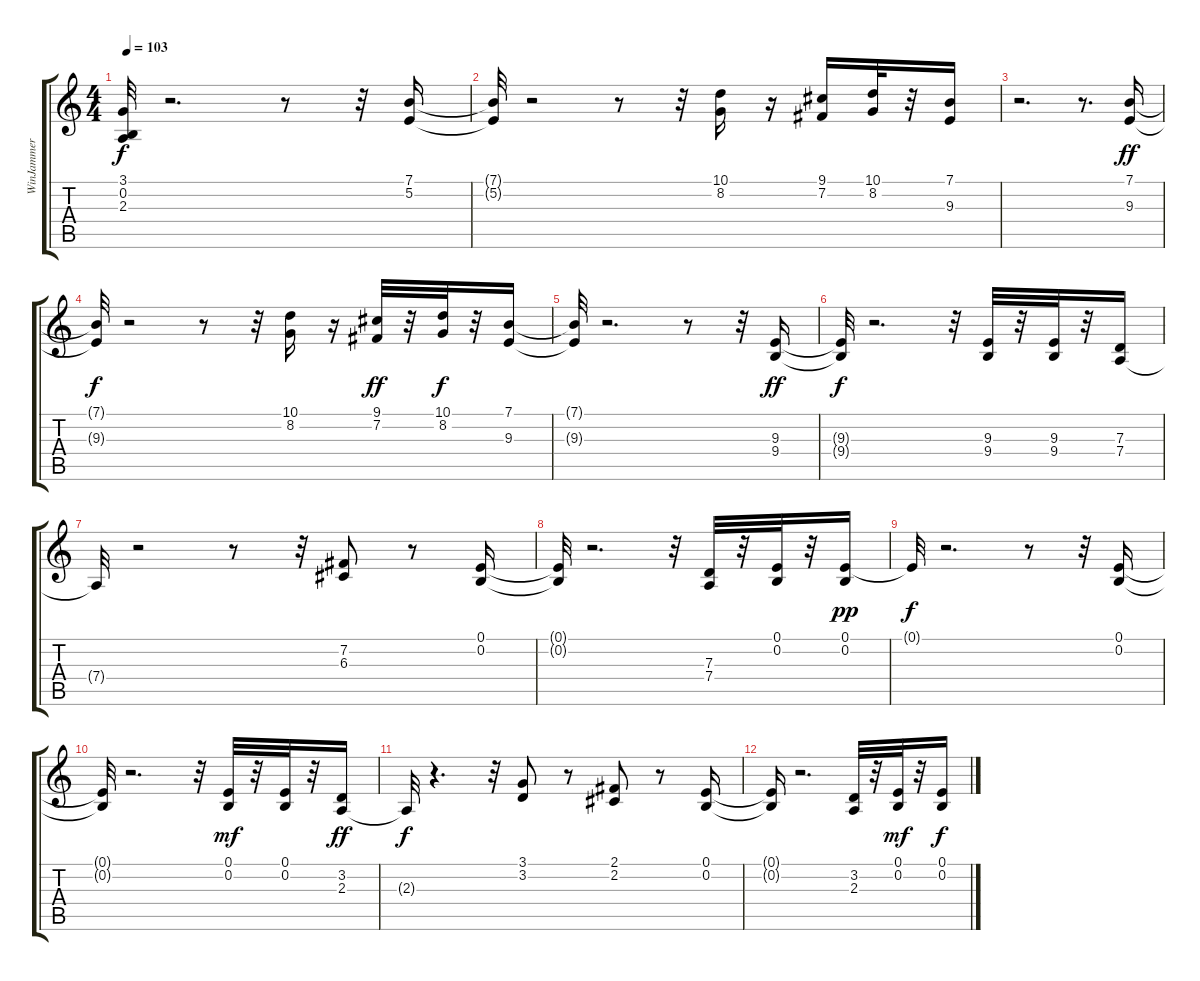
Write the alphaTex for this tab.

\track ("WinJammer Demo" "WinJammer ") {instrument electricpiano2}
\staff {score tabs}
\tuning (E4 B3 G3 D3 A2 E2) {hide}
\ts (4 4)
\tempo 103
\clef g2
\ks c
(3.1{t} 0.2{t} 2.3{t}).32{dy f} r.2{d} r.8 r.32 (7.1 5.2).16 |
(7.1{t} 5.2{t}).32 r.2 r.8 r.32 (10.1 8.2).16 r.16 (9.1 7.2).16 (10.1 8.2).32 r.32 (7.1 9.3).16 |
r.2{d} r.8{d} (7.1 9.3).16{dy ff} |
(7.1{t} 9.3{t}).32{dy f} r.2 r.8 r.32 (10.1 8.2).16 r.16 (9.1 7.2).32{dy ff} r.32 (10.1 8.2).32{dy f} r.32 (7.1 9.3).16 |
(7.1{t} 9.3{t}).32 r.2{d} r.8 r.32 (9.3 9.4).16{dy ff} |
(9.3{t} 9.4{t}).32{dy f} r.2{d} r.32 (9.3 9.4).32 r.32 (9.3 9.4).32 r.32 (7.3 7.4).16 |
7.4{t}.32 r.2 r.8 r.32 (7.2 6.3).8 r.8 (0.1 0.2).16 |
(0.1{t} 0.2{t}).32 r.2{d} r.32 (7.3 7.4).32 r.32 (0.1 0.2).32 r.32 (0.1 0.2).16{dy pp} |
0.1{t}.32{dy f} r.2{d} r.8 r.32 (0.1 0.2).16 |
(0.1{t} 0.2{t}).32 r.2{d} r.32 (0.1 0.2).32{dy mf} r.32 (0.1 0.2).32 r.32 (3.2 2.3).16{dy ff} |
2.3{t}.32{dy f} r.4{d} r.32 (3.1 3.2).8 r.8 (2.1 2.2).8 r.8 (0.1 0.2).16 |
(0.1{t} 0.2{t}).16 r.2{d} (3.2 2.3).32 r.32 (0.1 0.2).32{dy mf} r.32 (0.1 0.2).16{dy f}
